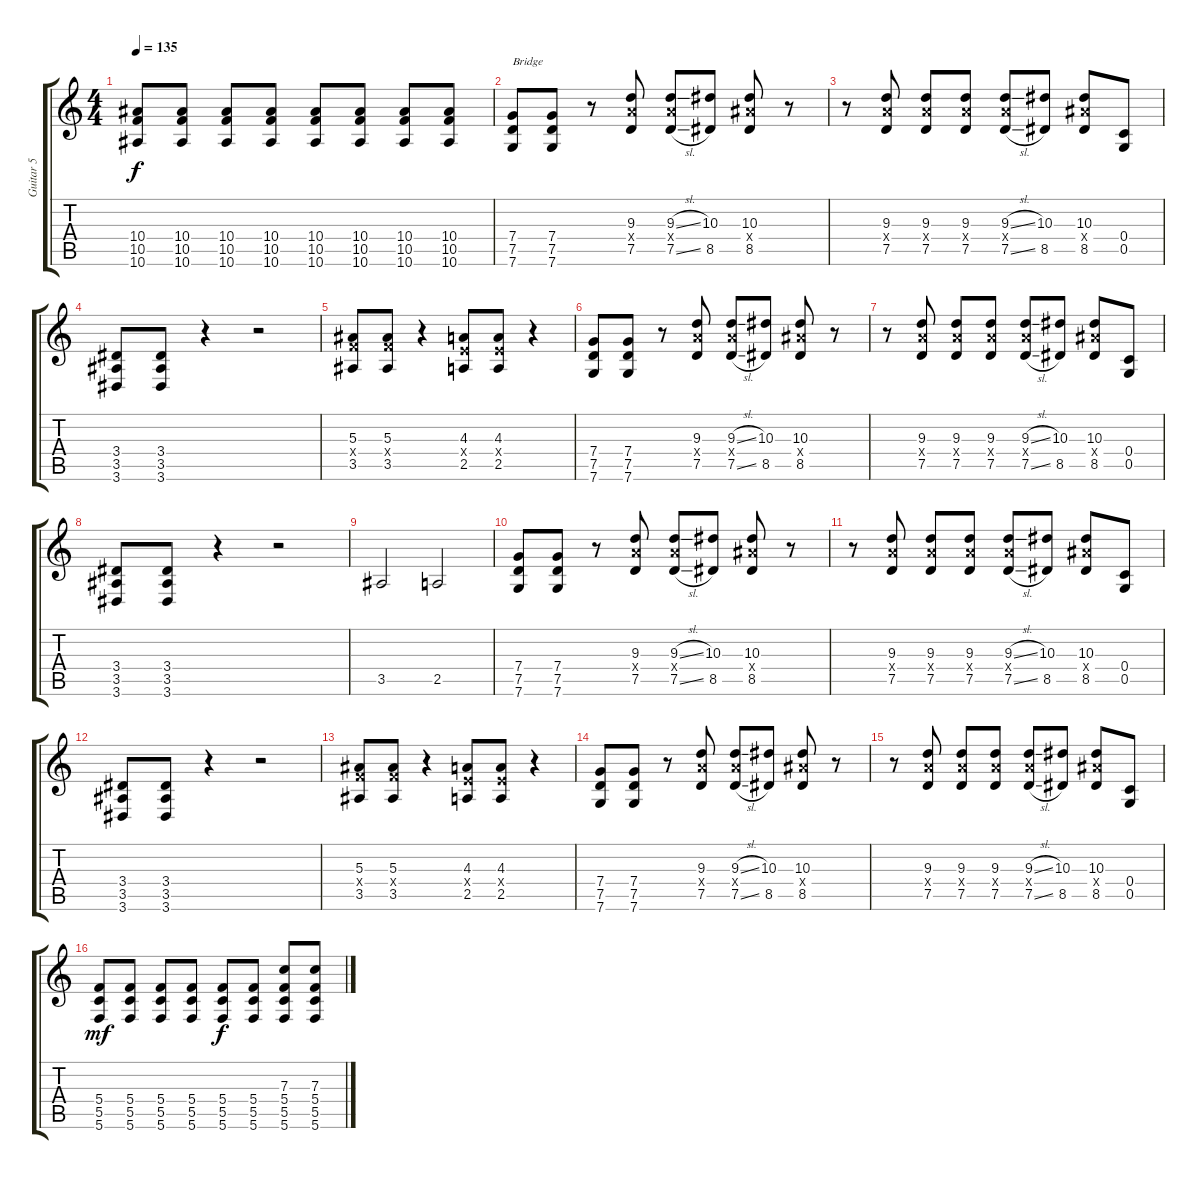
\track ("Guitar 5" "Guitar 5") {instrument distortionguitar}
\staff {score tabs}
\tuning (D4 A3 F3 C3 G2 C2) {hide}
\ts (4 4)
\tempo 135
\clef g2
\ks c
(10.4 10.5 10.6).8{dy f} (10.4 10.5 10.6).8 (10.4 10.5 10.6).8 (10.4 10.5 10.6).8 (10.4 10.5 10.6).8 (10.4 10.5 10.6).8 (10.4 10.5 10.6).8 (10.4 10.5 10.6).8 |
(7.4 7.5 7.6).8{txt "Bridge"} (7.4 7.5 7.6).8 r.8 (9.3 9.4{x} 7.5).8 (9.3{sl} 9.4{x} 7.5{sl}).8 (10.3 8.5).8 (10.3 10.4{x} 8.5).8 r.8 |
r.8 (9.3 9.4{x} 7.5).8 (9.3 9.4{x} 7.5).8 (9.3 9.4{x} 7.5).8 (9.3{sl} 9.4{x} 7.5{sl}).8 (10.3 8.5).8 (10.3 10.4{x} 8.5).8 (0.4 0.5).8 |
(3.4 3.5 3.6).8 (3.4 3.5 3.6).8 r.4 r.2 |
(5.3 5.4{x} 3.5).8 (5.3 5.4{x} 3.5).8 r.4 (4.3 4.4{x} 2.5).8 (4.3 4.4{x} 2.5).8 r.4 |
(7.4 7.5 7.6).8 (7.4 7.5 7.6).8 r.8 (9.3 9.4{x} 7.5).8 (9.3{sl} 9.4{x} 7.5{sl}).8 (10.3 8.5).8 (10.3 10.4{x} 8.5).8 r.8 |
r.8 (9.3 9.4{x} 7.5).8 (9.3 9.4{x} 7.5).8 (9.3 9.4{x} 7.5).8 (9.3{sl} 9.4{x} 7.5{sl}).8 (10.3 8.5).8 (10.3 10.4{x} 8.5).8 (0.4 0.5).8 |
(3.4 3.5 3.6).8 (3.4 3.5 3.6).8 r.4 r.2 |
3.5.2 2.5.2 |
(7.4 7.5 7.6).8 (7.4 7.5 7.6).8 r.8 (9.3 9.4{x} 7.5).8 (9.3{sl} 9.4{x} 7.5{sl}).8 (10.3 8.5).8 (10.3 10.4{x} 8.5).8 r.8 |
r.8 (9.3 9.4{x} 7.5).8 (9.3 9.4{x} 7.5).8 (9.3 9.4{x} 7.5).8 (9.3{sl} 9.4{x} 7.5{sl}).8 (10.3 8.5).8 (10.3 10.4{x} 8.5).8 (0.4 0.5).8 |
(3.4 3.5 3.6).8 (3.4 3.5 3.6).8 r.4 r.2 |
(5.3 5.4{x} 3.5).8 (5.3 5.4{x} 3.5).8 r.4 (4.3 4.4{x} 2.5).8 (4.3 4.4{x} 2.5).8 r.4 |
(7.4 7.5 7.6).8 (7.4 7.5 7.6).8 r.8 (9.3 9.4{x} 7.5).8 (9.3{sl} 9.4{x} 7.5{sl}).8 (10.3 8.5).8 (10.3 10.4{x} 8.5).8 r.8 |
r.8 (9.3 9.4{x} 7.5).8 (9.3 9.4{x} 7.5).8 (9.3 9.4{x} 7.5).8 (9.3{sl} 9.4{x} 7.5{sl}).8 (10.3 8.5).8 (10.3 10.4{x} 8.5).8 (0.4 0.5).8 |
(5.4 5.5 5.6).8{dy mf} (5.4 5.5 5.6).8 (5.4 5.5 5.6).8 (5.4 5.5 5.6).8 (5.4 5.5 5.6).8{dy f} (5.4 5.5 5.6).8 (7.3 5.4 5.5 5.6).8 (7.3 5.4 5.5 5.6).8
